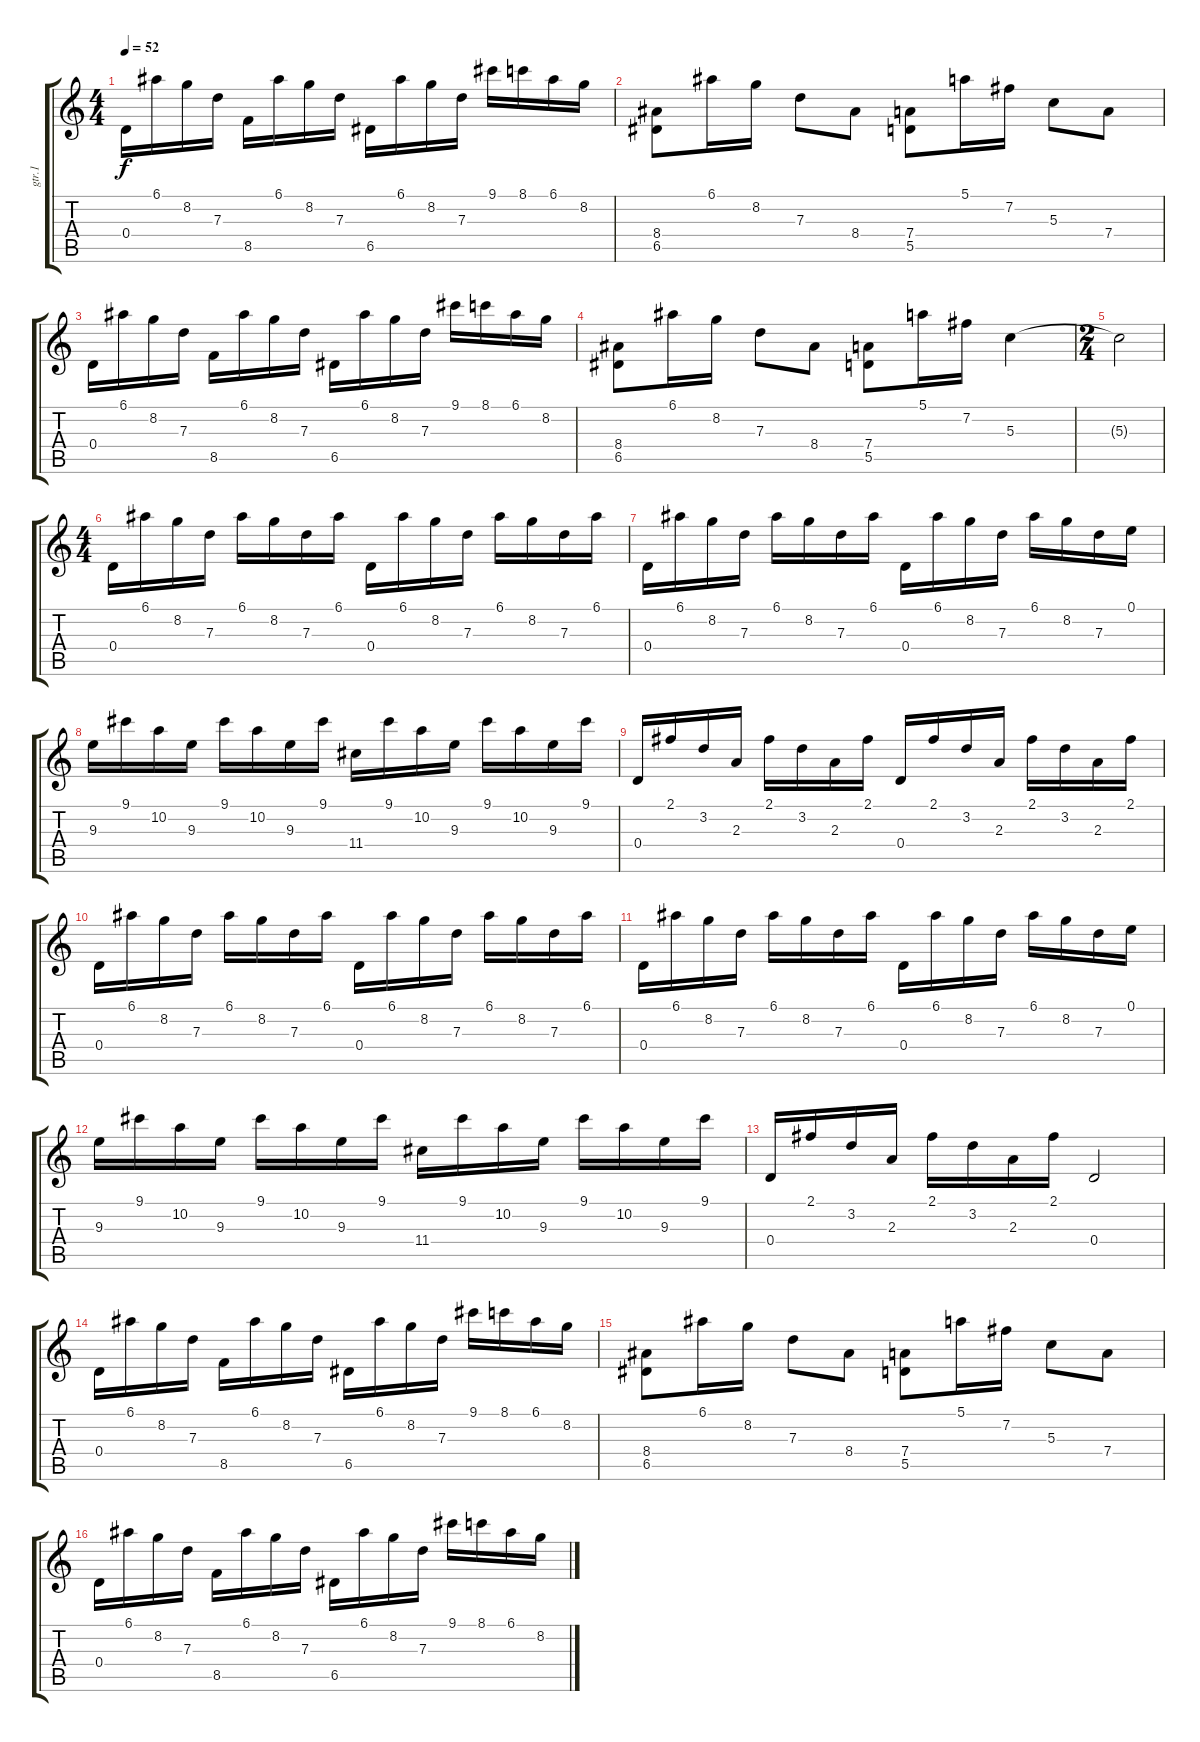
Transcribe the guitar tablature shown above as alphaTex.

\track ("gtr.1" "gtr.1") {instrument electricguitarclean}
\staff {score tabs}
\tuning (E4 B3 G3 D3 A2 E2) {hide}
\ts (4 4)
\tempo 52
\clef g2
\ks c
0.4.16{dy f instrument electricguitarclean} 6.1.16 8.2.16 7.3.16 8.5.16 6.1.16 8.2.16 7.3.16 6.5.16 6.1.16 8.2.16 7.3.16 9.1.16 8.1.16 6.1.16 8.2.16 |
(8.4 6.5).8 6.1.16 8.2.16 7.3.8 8.4.8 (7.4 5.5).8 5.1.16 7.2.16 5.3.8 7.4.8 |
0.4.16 6.1.16 8.2.16 7.3.16 8.5.16 6.1.16 8.2.16 7.3.16 6.5.16 6.1.16 8.2.16 7.3.16 9.1.16 8.1.16 6.1.16 8.2.16 |
(8.4 6.5).8 6.1.16 8.2.16 7.3.8 8.4.8 (7.4 5.5).8 5.1.16 7.2.16 5.3.4 |
\ts (2 4)
5.3{t}.2 |
\ts (4 4)
0.4.16 6.1.16 8.2.16 7.3.16 6.1.16 8.2.16 7.3.16 6.1.16 0.4.16 6.1.16 8.2.16 7.3.16 6.1.16 8.2.16 7.3.16 6.1.16 |
0.4.16 6.1.16 8.2.16 7.3.16 6.1.16 8.2.16 7.3.16 6.1.16 0.4.16 6.1.16 8.2.16 7.3.16 6.1.16 8.2.16 7.3.16 0.1.16 |
9.3.16 9.1.16 10.2.16 9.3.16 9.1.16 10.2.16 9.3.16 9.1.16 11.4.16 9.1.16 10.2.16 9.3.16 9.1.16 10.2.16 9.3.16 9.1.16 |
0.4.16 2.1.16 3.2.16 2.3.16 2.1.16 3.2.16 2.3.16 2.1.16 0.4.16 2.1.16 3.2.16 2.3.16 2.1.16 3.2.16 2.3.16 2.1.16 |
0.4.16 6.1.16 8.2.16 7.3.16 6.1.16 8.2.16 7.3.16 6.1.16 0.4.16 6.1.16 8.2.16 7.3.16 6.1.16 8.2.16 7.3.16 6.1.16 |
0.4.16 6.1.16 8.2.16 7.3.16 6.1.16 8.2.16 7.3.16 6.1.16 0.4.16 6.1.16 8.2.16 7.3.16 6.1.16 8.2.16 7.3.16 0.1.16 |
9.3.16 9.1.16 10.2.16 9.3.16 9.1.16 10.2.16 9.3.16 9.1.16 11.4.16 9.1.16 10.2.16 9.3.16 9.1.16 10.2.16 9.3.16 9.1.16 |
0.4.16 2.1.16 3.2.16 2.3.16 2.1.16 3.2.16 2.3.16 2.1.16 0.4.2 |
0.4.16 6.1.16 8.2.16 7.3.16 8.5.16 6.1.16 8.2.16 7.3.16 6.5.16 6.1.16 8.2.16 7.3.16 9.1.16 8.1.16 6.1.16 8.2.16 |
(8.4 6.5).8 6.1.16 8.2.16 7.3.8 8.4.8 (7.4 5.5).8 5.1.16 7.2.16 5.3.8 7.4.8 |
0.4.16 6.1.16 8.2.16 7.3.16 8.5.16 6.1.16 8.2.16 7.3.16 6.5.16 6.1.16 8.2.16 7.3.16 9.1.16 8.1.16 6.1.16 8.2.16
